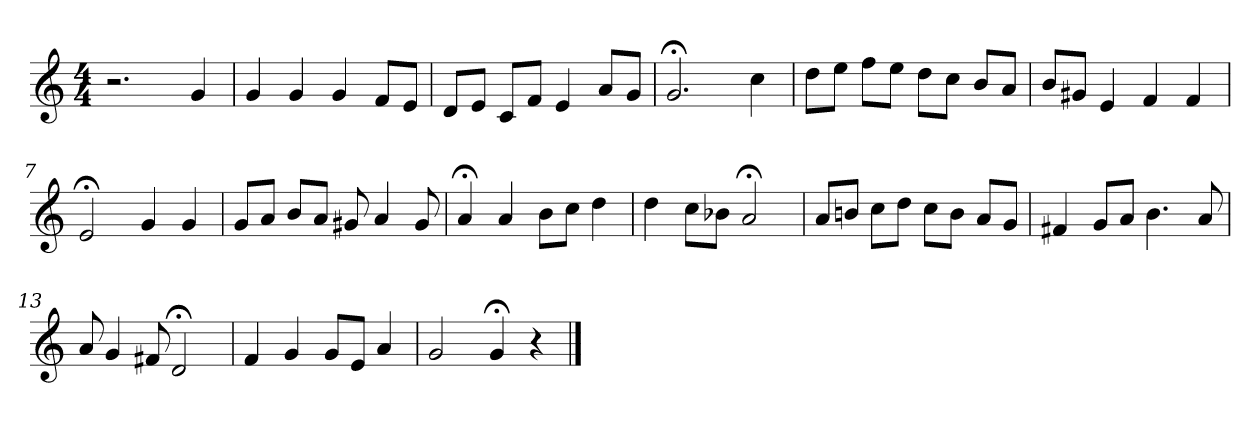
**kern
*part1
*staff1
*clefG2
*k[]
*C:
*M4/4
=1
2.r
4g
=2
4g
4g
4g
8f/L
8e/J
=3
8d/L
8e/J
8c/L
8f/J
4e
8a/L
8g/J
=4
2.g;<
4cc
=5
8dd\L
8ee\J
8ff\L
8ee\J
8dd\L
8cc\J
8b/L
8a/J
=6
8b/L
8g#X/J
4e
4f
4f
=7
2e;<
4g
4g
=8
8g/L
8a/J
8b/L
8a/J
8g#X
4a
8g#
=9
4a;<
4a
8b\L
8cc\J
4dd
=10
4dd
8cc\L
8b-X\J
2a;<
=11
8a/L
8bn/J
8cc\L
8dd\J
8cc\L
8b\J
8a/L
8g/J
=12
4f#X
8g/L
8a/J
4.b
8a
=13
8a
4g
8f#X
2d;<
=14
4f
4g
8g/L
8e/J
4a
=15
2g
4g;<
4r
==
*-
